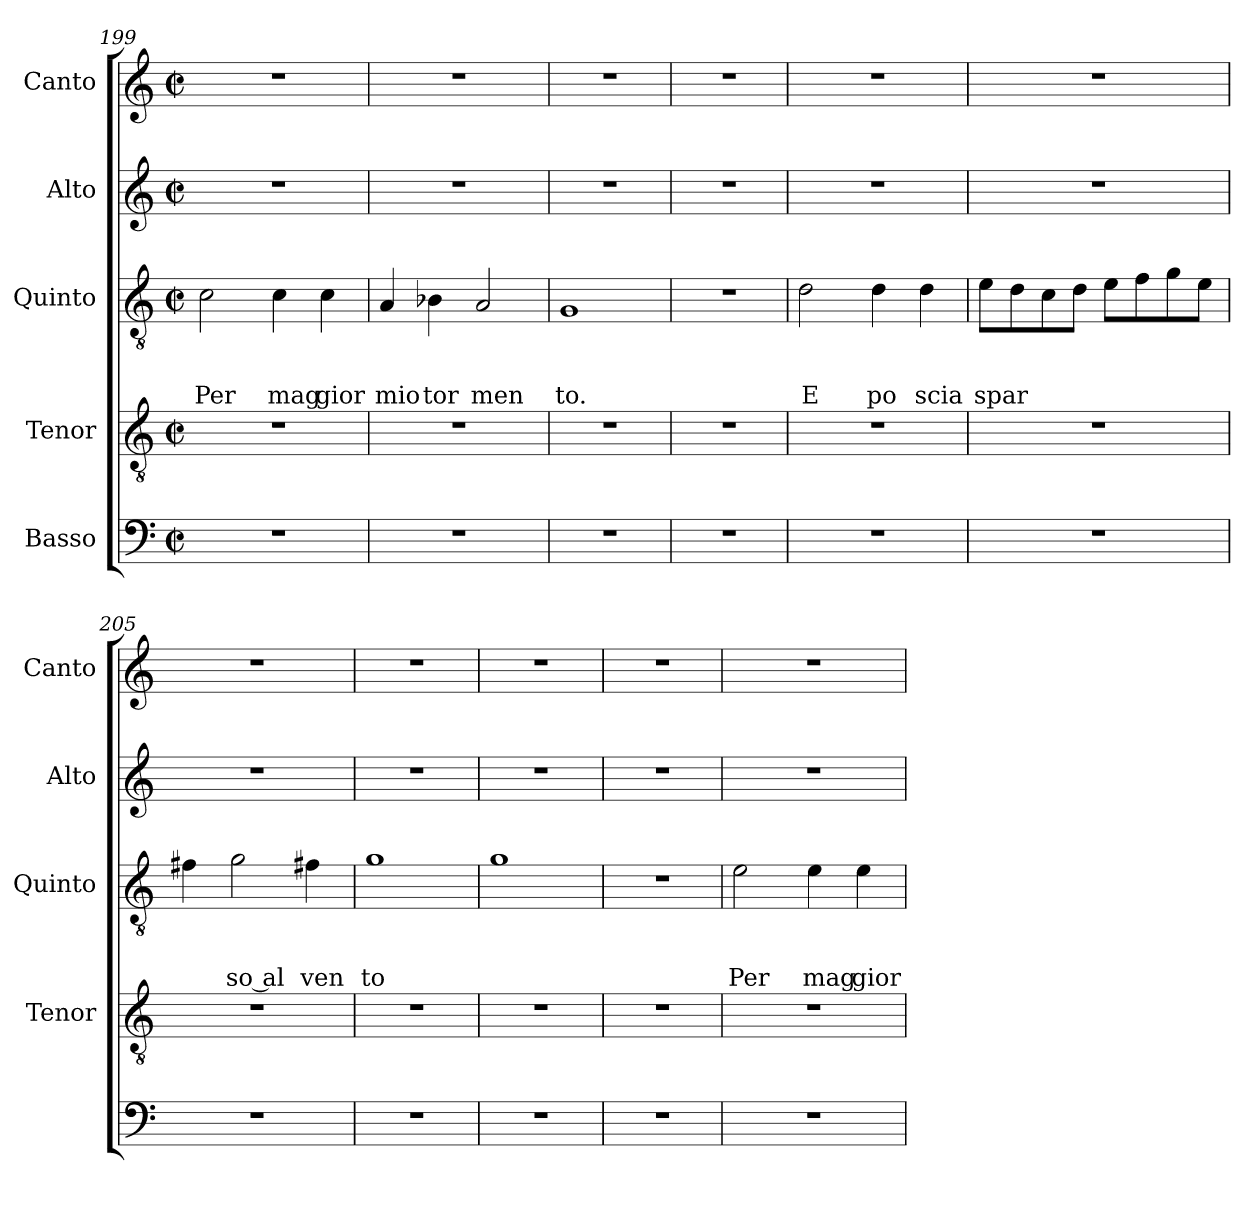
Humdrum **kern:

**kern	**kern	**kern	**text	**text	**text	**kern	**kern
*part5	*part4	*part3	*part3	*part3	*part3	*part2	*part1
*staff5	*staff4	*staff3	*staff3	*staff3	*staff3	*staff2	*staff1
*I"Basso	*I"Tenor	*I"Quinto	*	*	*	*I"Alto	*I"Canto
*	*I'Tenor	*I'Quinto	*	*	*	*I'Alto	*I'Canto
!!LO:LB:g=z
*clefF4	*clefGv2	*clefGv2	*	*	*	*clefG2	*clefG2
*k[]	*k[]	*k[]	*	*	*	*k[]	*k[]
*C:	*C:	*C:	*	*	*	*C:	*C:
*M2/2	*M2/2	*M2/2	*	*	*	*M2/2	*M2/2
*met(c|)	*met(c|)	*met(c|)	*	*	*	*met(c|)	*met(c|)
=199	=199	=199	=199	=199	=199	=199	=199
!	!	!	!	!	!LO:LY:b	!	!
1r	1r	2c\	.	.	Per	1r	1r
!	!	!	!	!	!LO:LY:b	!	!
.	.	4c\	.	.	mag	.	.
!	!	!	!	!	!LO:LY:b	!	!
.	.	4c\	.	.	gior	.	.
=200	=200	=200	=200	=200	=200	=200	=200
!	!	!	!	!	!LO:LY:b	!	!
1r	1r	4A/	.	.	mio	1r	1r
!	!	!	!	!	!LO:LY:b	!	!
.	.	4B-X\	.	.	tor	.	.
!	!	!	!	!	!LO:LY:b	!	!
.	.	2A/	.	.	men	.	.
=201	=201	=201	=201	=201	=201	=201	=201
!	!	!	!	!	!LO:LY:b	!	!
1r	1r	1G	.	.	to.	1r	1r
=202	=202	=202	=202	=202	=202	=202	=202
1r	1r	1r	.	.	.	1r	1r
=203	=203	=203	=203	=203	=203	=203	=203
!	!	!	!	!	!LO:LY:b	!	!
1r	1r	2d\	.	.	E	1r	1r
!	!	!	!	!	!LO:LY:b	!	!
.	.	4d\	.	.	po	.	.
!	!	!	!	!	!LO:LY:b	!	!
.	.	4d\	.	.	scia	.	.
=204	=204	=204	=204	=204	=204	=204	=204
!	!	!	!	!	!LO:LY:b	!	!
1r	1r	8e\L	.	.	spar	1r	1r
.	.	8d\	.	.	.	.	.
.	.	8c\	.	.	.	.	.
.	.	8d\J	.	.	.	.	.
.	.	8e\L	.	.	.	.	.
.	.	8f\	.	.	.	.	.
.	.	8g\	.	.	.	.	.
.	.	8e\J	.	.	.	.	.
=205	=205	=205	=205	=205	=205	=205	=205
1r	1r	4f#X\	.	.	.	1r	1r
!	!	!	!	!	!LO:LY:b:rj	!	!
.	.	2g\	.	.	so al	.	.
!	!	!	!	!	!LO:LY:b	!	!
.	.	4f#X\	.	.	ven	.	.
=206	=206	=206	=206	=206	=206	=206	=206
!	!	!	!	!	!LO:LY:b	!	!
1r	1r	1g	.	.	to	1r	1r
!!LO:LB:g=z
=207	=207	=207	=207	=207	=207	=207	=207
1r	1r	1g	.	.	.	1r	1r
=208	=208	=208	=208	=208	=208	=208	=208
1r	1r	1r	.	.	.	1r	1r
=209	=209	=209	=209	=209	=209	=209	=209
!	!	!	!	!	!LO:LY:b	!	!
1r	1r	2e\	.	.	Per	1r	1r
!	!	!	!	!	!LO:LY:b	!	!
.	.	4e\	.	.	mag	.	.
!	!	!	!	!	!LO:LY:b	!	!
.	.	4e\	.	.	gior	.	.
=	=	=	=	=	=	=	=
*-	*-	*-	*-	*-	*-	*-	*-
